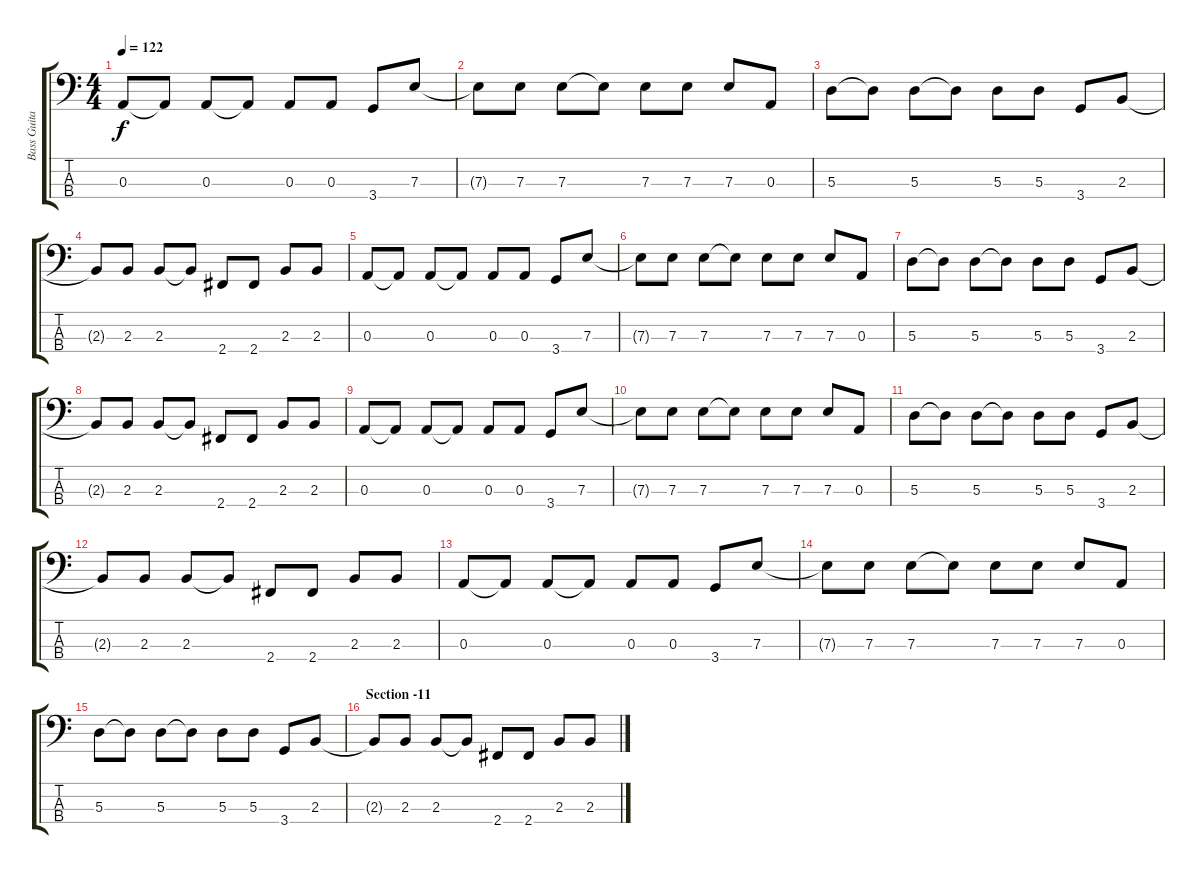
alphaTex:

\track ("Bass Guitar" "Bass Guita") {instrument electricbassfinger}
\staff {score tabs}
\tuning (G2 D2 A1 E1) {hide}
\ts (4 4)
\tempo 122
\clef f4
\ks c
0.3.8{dy f} 0.3{t}.8 0.3.8 0.3{t}.8 0.3.8 0.3.8 3.4.8 7.3.8 |
7.3{t}.8 7.3.8 7.3.8 7.3{t}.8 7.3.8 7.3.8 7.3.8 0.3.8 |
5.3.8 5.3{t}.8 5.3.8 5.3{t}.8 5.3.8 5.3.8 3.4.8 2.3.8 |
2.3{t}.8 2.3.8 2.3.8 2.3{t}.8 2.4.8 2.4.8 2.3.8 2.3.8 |
0.3.8 0.3{t}.8 0.3.8 0.3{t}.8 0.3.8 0.3.8 3.4.8 7.3.8 |
7.3{t}.8 7.3.8 7.3.8 7.3{t}.8 7.3.8 7.3.8 7.3.8 0.3.8 |
5.3.8 5.3{t}.8 5.3.8 5.3{t}.8 5.3.8 5.3.8 3.4.8 2.3.8 |
2.3{t}.8 2.3.8 2.3.8 2.3{t}.8 2.4.8 2.4.8 2.3.8 2.3.8 |
0.3.8 0.3{t}.8 0.3.8 0.3{t}.8 0.3.8 0.3.8 3.4.8 7.3.8 |
7.3{t}.8 7.3.8 7.3.8 7.3{t}.8 7.3.8 7.3.8 7.3.8 0.3.8 |
5.3.8 5.3{t}.8 5.3.8 5.3{t}.8 5.3.8 5.3.8 3.4.8 2.3.8 |
2.3{t}.8 2.3.8 2.3.8 2.3{t}.8 2.4.8 2.4.8 2.3.8 2.3.8 |
0.3.8 0.3{t}.8 0.3.8 0.3{t}.8 0.3.8 0.3.8 3.4.8 7.3.8 |
7.3{t}.8 7.3.8 7.3.8 7.3{t}.8 7.3.8 7.3.8 7.3.8 0.3.8 |
5.3.8 5.3{t}.8 5.3.8 5.3{t}.8 5.3.8 5.3.8 3.4.8 2.3.8 |
\section ("" "Section -11")
2.3{t}.8 2.3.8 2.3.8 2.3{t}.8 2.4.8 2.4.8 2.3.8 2.3.8
